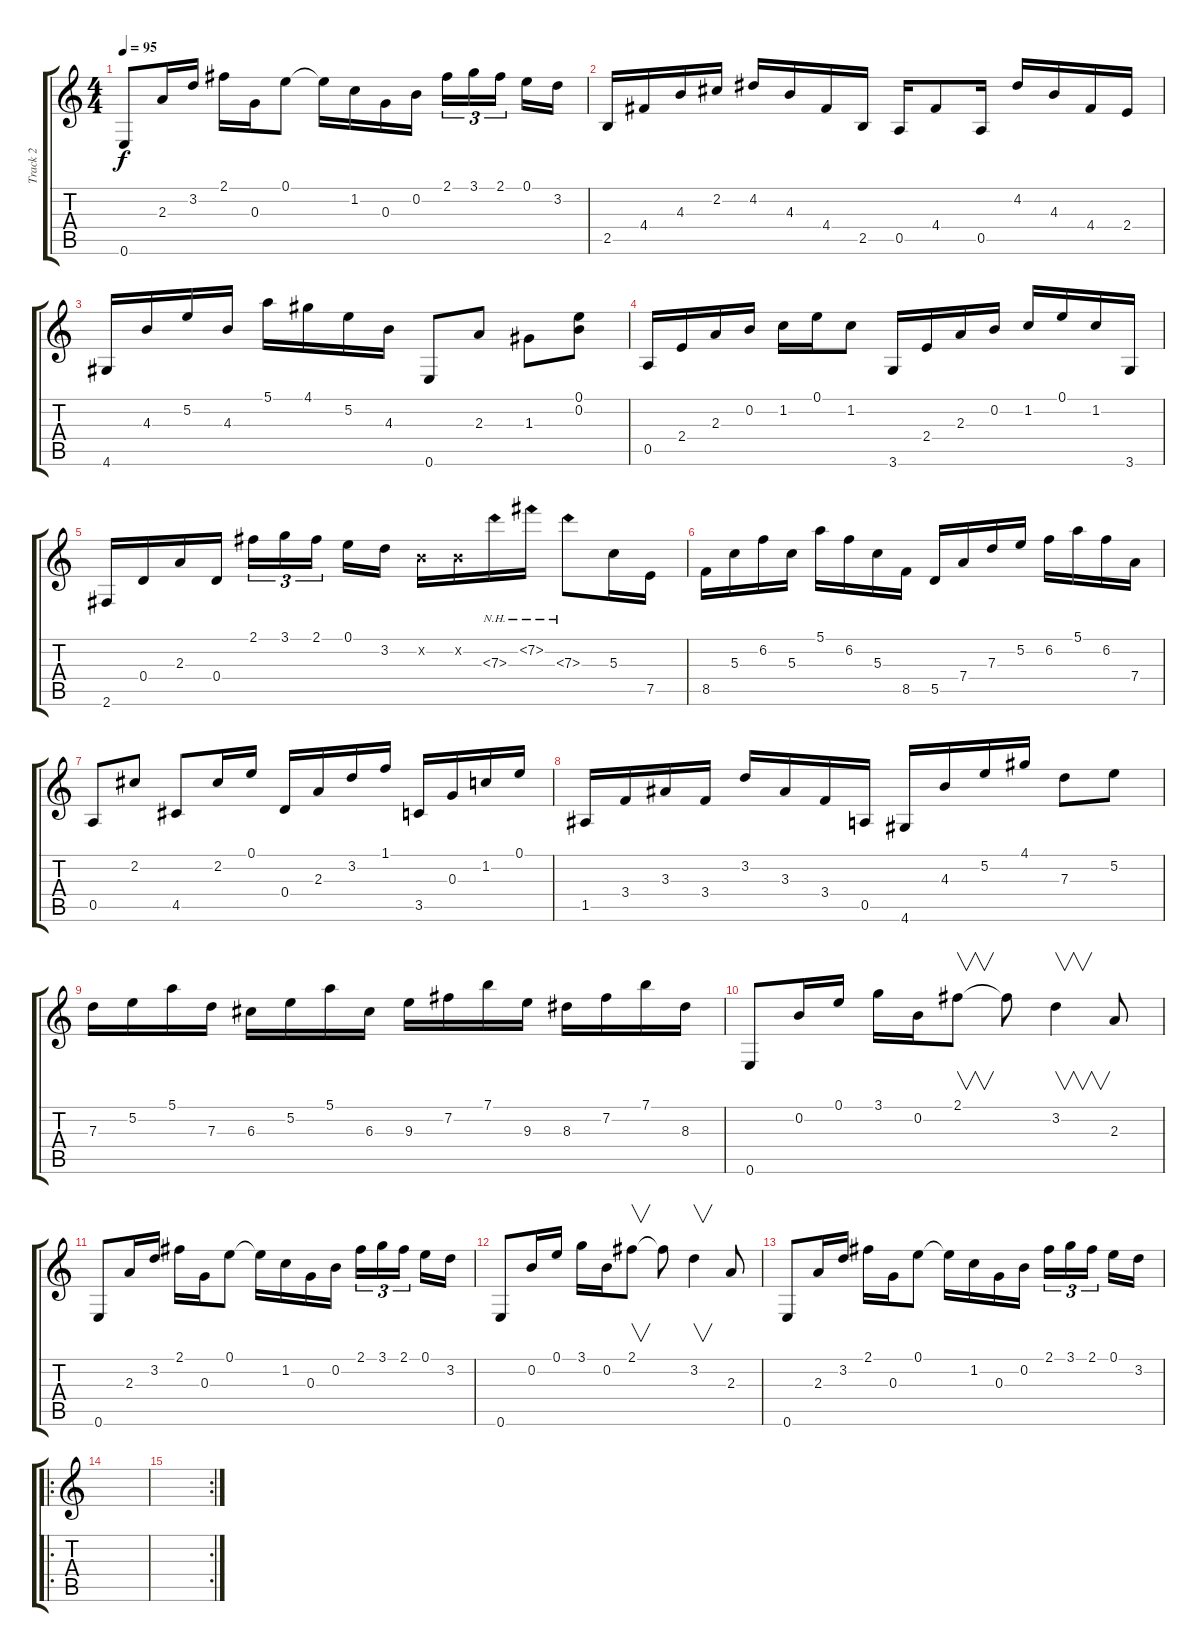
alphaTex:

\track ("Track 2" "Track 2") {instrument acousticguitarnylon}
\staff {score tabs}
\tuning (E4 B3 G3 D3 A2 E2) {hide}
\ts (4 4)
\tempo 95
\clef g2
\ks c
0.6.8{dy f} 2.3.16 3.2.16 2.1.16 0.3.16 0.1.8 0.1{t}.16 1.2.16 0.3.16 0.2.16 2.1.16{tu (3 2)} 3.1.16{tu (3 2)} 2.1.16{tu (3 2)} 0.1.16 3.2.16 |
2.5.16 4.4.16 4.3.16 2.2.16 4.2.16 4.3.16 4.4.16 2.5.16 0.5.16 4.4.8 0.5.16 4.2.16 4.3.16 4.4.16 2.4.16 |
4.6.16 4.3.16 5.2.16 4.3.16 5.1.16 4.1.16 5.2.16 4.3.16 0.6.8 2.3.8 1.3.8 (0.1 0.2).8 |
0.5.16 2.4.16 2.3.16 0.2.16 1.2.16 0.1.16 1.2.8 3.6.16 2.4.16 2.3.16 0.2.16 1.2.16 0.1.16 1.2.16 3.6.16 |
2.6.16 0.4.16 2.3.16 0.4.16 2.1.16{tu (3 2)} 3.1.16{tu (3 2)} 2.1.16{tu (3 2)} 0.1.16 3.2.16 0.2{x}.16 0.2{x}.16 7.3{nh}.16 7.2{nh}.16 7.3{nh}.8 5.3.16 7.5.16 |
8.5.16 5.3.16 6.2.16 5.3.16 5.1.16 6.2.16 5.3.16 8.5.16 5.5.16 7.4.16 7.3.16 5.2.16 6.2.16 5.1.16 6.2.16 7.4.16 |
0.5.8 2.2.8 4.5.8 2.2.16 0.1.16 0.4.16 2.3.16 3.2.16 1.1.16 3.5.16 0.3.16 1.2.16 0.1.16 |
1.5.16 3.4.16 3.3.16 3.4.16 3.2.16 3.3.16 3.4.16 0.5.16 4.6.16 4.3.16 5.2.16 4.1.16 7.3.8 5.2.8 |
7.3.16 5.2.16 5.1.16 7.3.16 6.3.16 5.2.16 5.1.16 6.3.16 9.3.16 7.2.16 7.1.16 9.3.16 8.3.16 7.2.16 7.1.16 8.3.16 |
0.6.8 0.2.16 0.1.16 3.1.16 0.2.16 2.1.8{v} 2.1{t}.8 3.2.4{v} 2.3.8 |
0.6.8 2.3.16 3.2.16 2.1.16 0.3.16 0.1.8 0.1{t}.16 1.2.16 0.3.16 0.2.16 2.1.16{tu (3 2)} 3.1.16{tu (3 2)} 2.1.16{tu (3 2)} 0.1.16 3.2.16 |
0.6.8 0.2.16 0.1.16 3.1.16 0.2.16 2.1.8{v} 2.1{t}.8 3.2.4{v} 2.3.8 |
0.6.8 2.3.16 3.2.16 2.1.16 0.3.16 0.1.8 0.1{t}.16 1.2.16 0.3.16 0.2.16 2.1.16{tu (3 2)} 3.1.16{tu (3 2)} 2.1.16{tu (3 2)} 0.1.16 3.2.16 |
\ro
|
\rc 2
